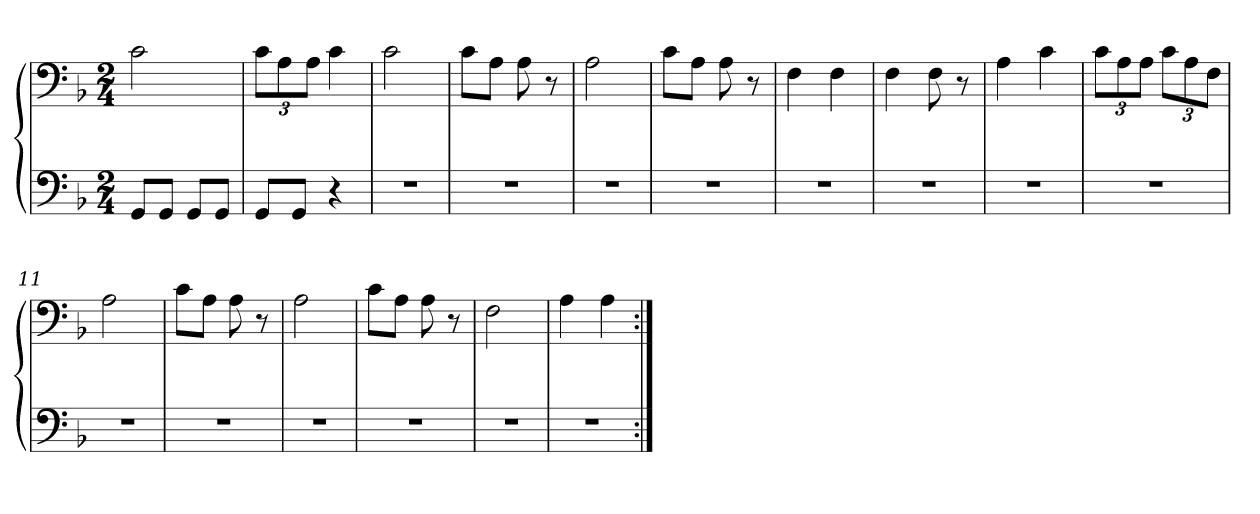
**kern	**kern
*part1	*part1
*staff2	*staff1
*clefF4	*clefF4
*k[b-]	*k[b-]
*M2/4	*M2/4
=1	=1
8GG/L	2c\
8GG/J	.
8GG/L	.
8GG/J	.
=2	=2
8GG/L	12c\L
.	12A\
8GG/J	.
.	12A\J
4r	4c\
=3	=3
2r	2c\
=4	=4
2r	8c\L
.	8A\J
.	8A\
.	8r
=5	=5
2r	2A\
=6	=6
2r	8c\L
.	8A\J
.	8A\
.	8r
=7	=7
2r	4F\
.	4F\
=8	=8
2r	4F\
.	8F\
.	8r
=9	=9
2r	4A\
.	4c\
=10	=10
2r	12c\L
.	12A\
.	12A\J
.	12c\L
.	12A\
.	12F\J
=11	=11
2r	2A\
=12	=12
2r	8c\L
.	8A\J
.	8A\
.	8r
=13	=13
2r	2A\
=14	=14
2r	8c\L
.	8A\J
.	8A\
.	8r
=15	=15
2r	2F\
=16	=16
2r	4A\
.	4A\
=:|!	=:|!
*-	*-
